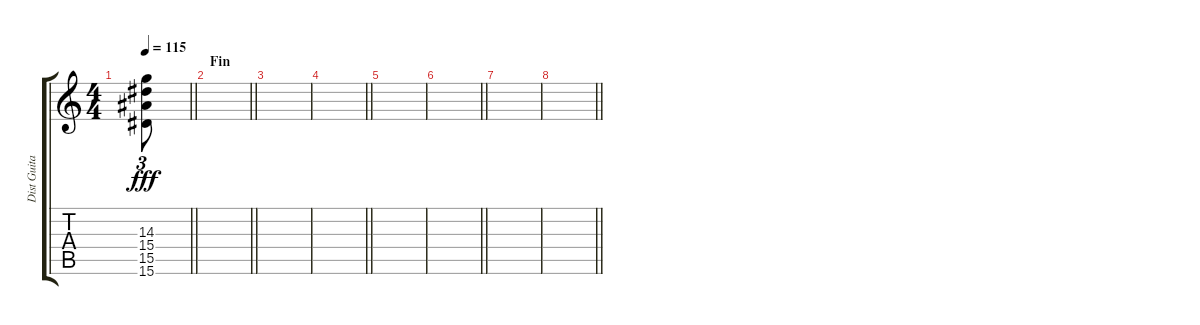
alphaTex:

\track ("Dist Guitar 2" "Dist Guita") {instrument distortionguitar}
\staff {score tabs}
\tuning (D4 A3 F3 C3 G2 C2) {hide}
\ts (4 4)
\tempo 115
\clef g2
\barLineRight lightlight
\ks c
(14.3 15.4 15.5 15.6).8{tu (3 2) dy fff} |
\section ("" "Fin")
\barLineRight lightlight
|
|
\barLineRight lightlight
|
|
\barLineRight lightlight
|
|
\barLineRight lightlight
